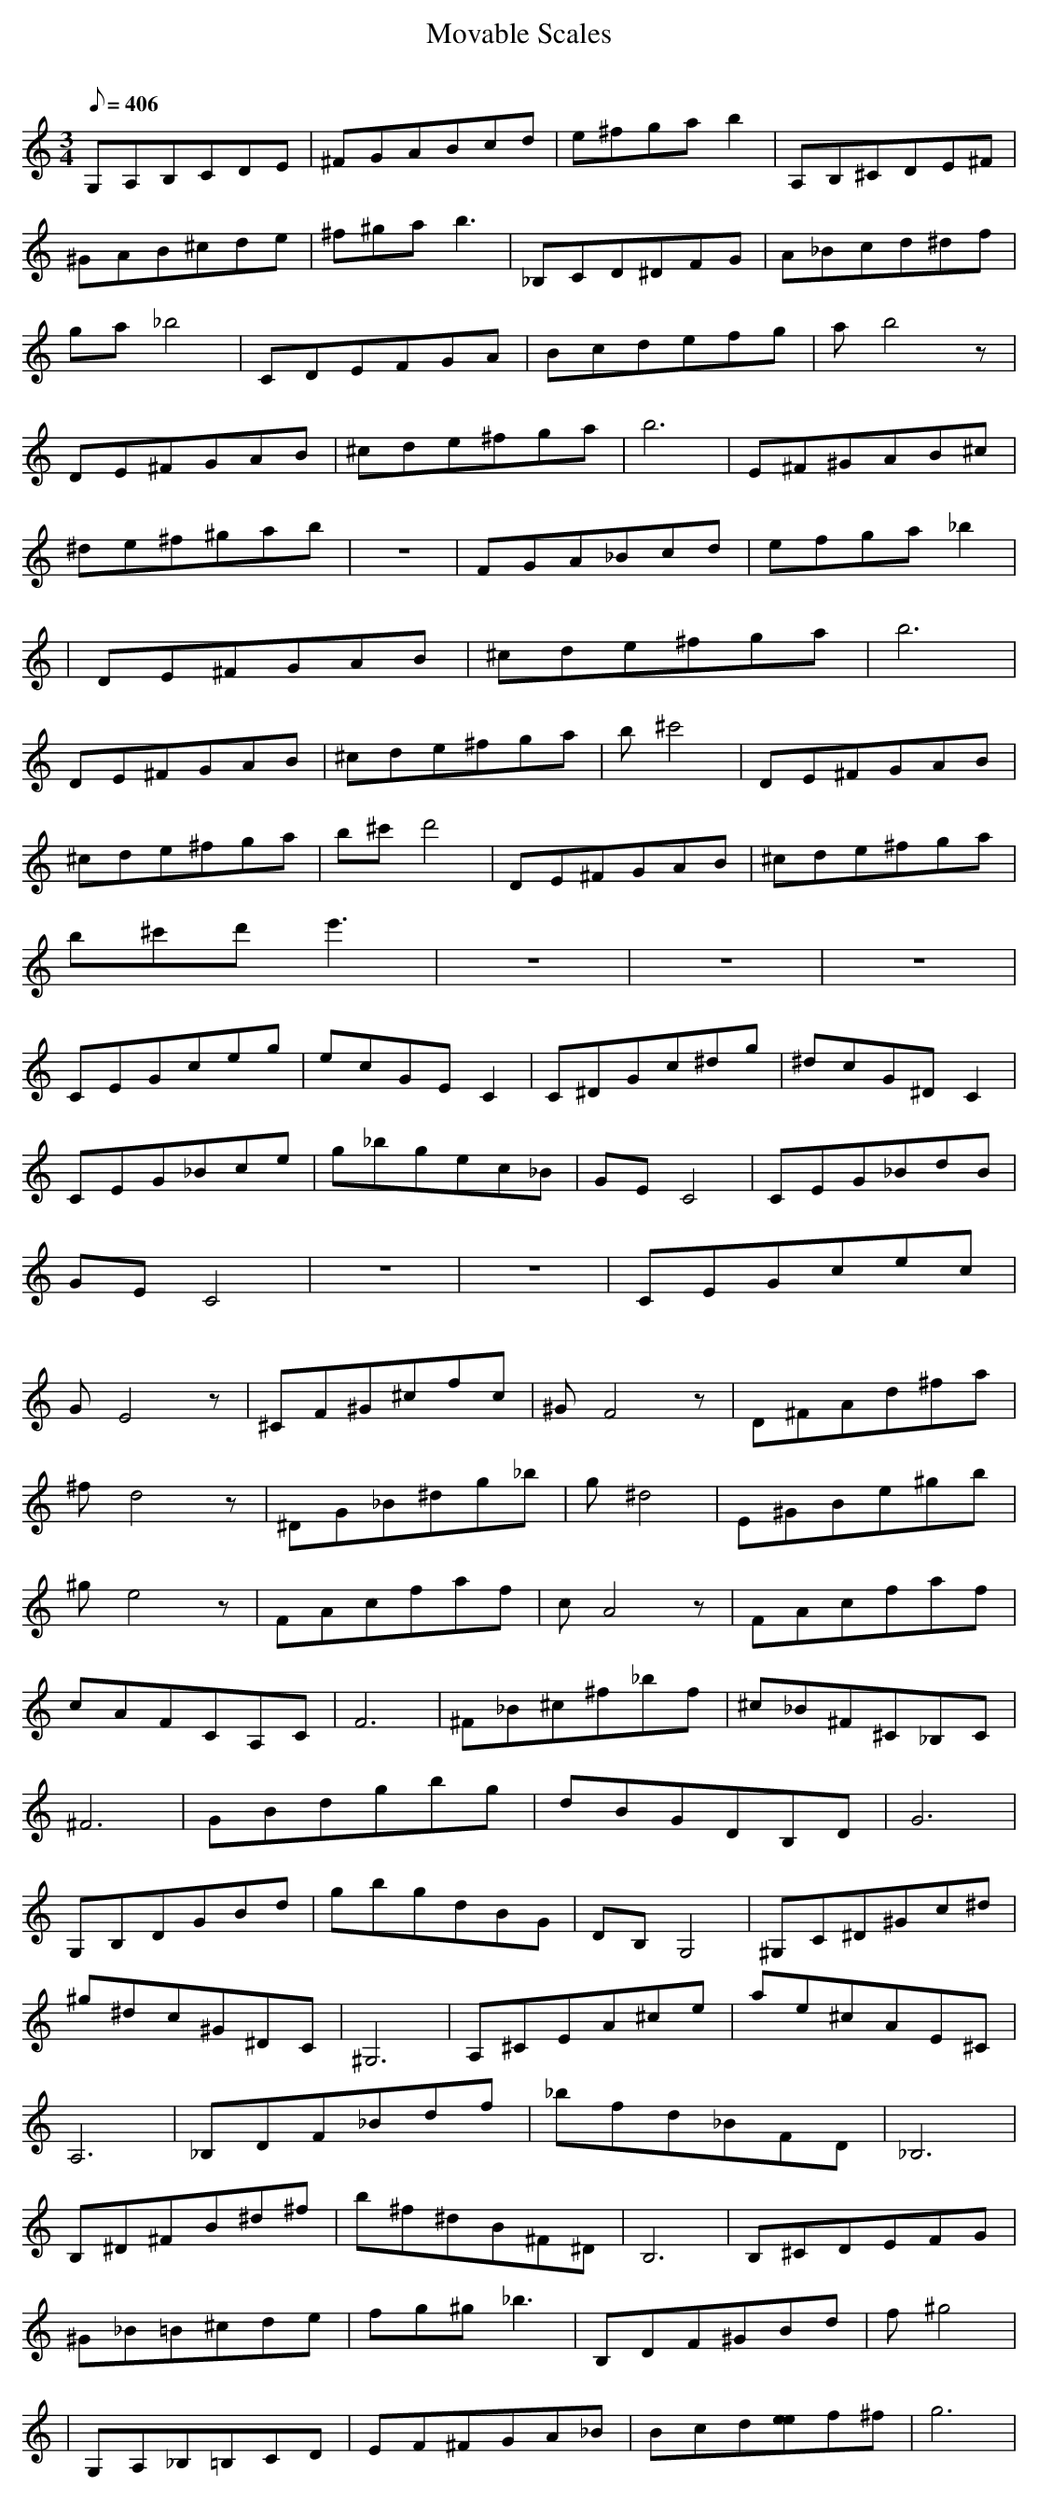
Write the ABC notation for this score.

X:1
T:Movable Scales
C:
M:3/4
L:1/8
Q:1/8=406
K:C
G,A,B,CDE|^FGABcd|e^fgab2|A,B,^CDE^F|
^GAB^cde|^f^gab3|_B,CD^DFG|A_Bcd^df|
ga_b4|CDEFGA|Bcdefg|ab4z|
DE^FGAB|^cde^fga|b6|E^F^GAB^c|
^de^f^gab|z6|FGA_Bcd|efga_b2|
_z6|DE^FGAB|^cde^fga|b6|
DE^FGAB|^cde^fga|b^c'4^z|DE^FGAB|
^cde^fga|b^c'd'4|DE^FGAB|^cde^fga|
b^c'd'e'3|z6|z6|z6|
CEGceg|ecGEC2|C^DGc^dg|^dcG^DC2|
CEG_Bce|g_bgec_B|GEC4|CEG_BdB|
GEC4|z6|z6|CEGcec|
GE4z|^CF^G^cfc|^GF4z|D^FAd^fa|
^fd4z|^DG_B^dg_b|g^d4^z|E^GBe^gb|
^ge4z|FAcfaf|cA4z|FAcfaf|
cAFCA,C|F6|^F_B^c^f_bf|^c_B^F^C_B,C|
^F6|GBdgbg|dBGDB,D|G6|
G,B,DGBd|gbgdBG|DB,G,4|^G,C^D^Gc^d|
^g^dc^G^DC|^G,6|A,^CEA^ce|ae^cAE^C|
A,6|_B,DF_Bdf|_bfd_BFD|_B,6|
B,^D^FB^d^f|b^f^dB^F^D|B,6|B,^CDEFG|
^G_B=B^cde|fg^g_b3|B,DF^GBd|f^g4^z|
^z6|G,A,_B,=B,CD|EF^FGA_B|Bcd[ee]f^f|g6|
